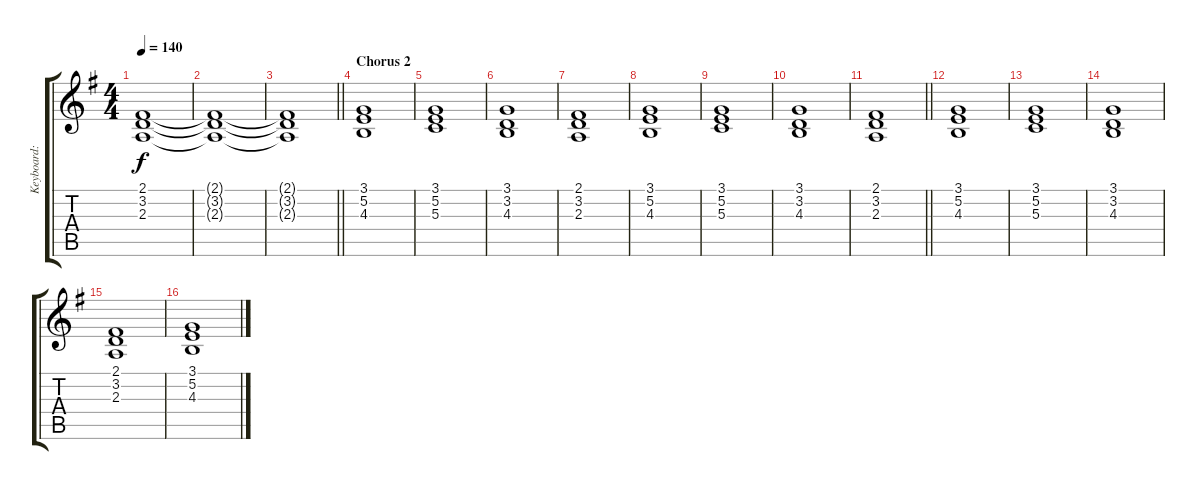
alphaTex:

\track ("Keyboard: Ferdy Doernberg" "Keyboard: ") {instrument stringensemble1}
\staff {score tabs}
\tuning (E4 B3 G3 D3 A2 E2) {hide}
\ts (4 4)
\tempo 140
\clef g2
\ks eminor
(2.1{t} 3.2{t} 2.3{t}).1{dy f} |
(2.1{t} 3.2{t} 2.3{t}).1 |
\barLineRight lightlight
(2.1{t} 3.2{t} 2.3{t}).1 |
\section ("" "Chorus 2")
(3.1 5.2 4.3).1 |
(3.1 5.2 5.3).1 |
(3.1 3.2 4.3).1 |
(2.1 3.2 2.3).1 |
(3.1 5.2 4.3).1 |
(3.1 5.2 5.3).1 |
(3.1 3.2 4.3).1 |
\barLineRight lightlight
(2.1 3.2 2.3).1 |
(3.1 5.2 4.3).1 |
(3.1 5.2 5.3).1 |
(3.1 3.2 4.3).1 |
(2.1 3.2 2.3).1 |
(3.1 5.2 4.3).1
